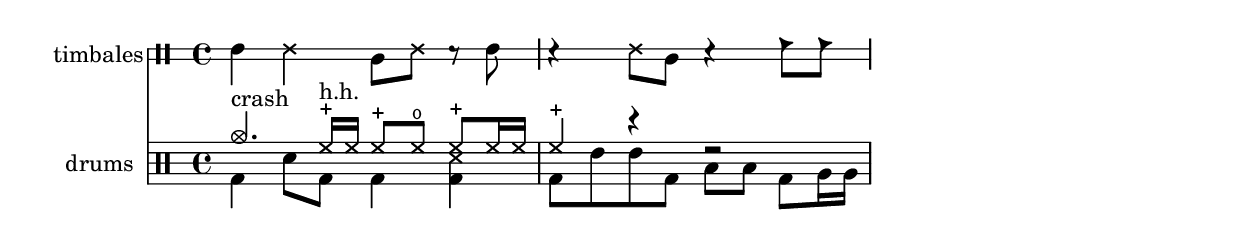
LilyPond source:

%% Do not edit this file; it is auto-generated from LSR http://lsr.dsi.unimi.it
%% This file is in the public domain.
\version "2.11.38"

\header {
  lsrtags = "rhythms, percussion"

  texidoc = "
Using the powerful pre-configured tools such as the @code{\\drummode}
function and the @code{DrumStaff} context, inputting drum parts is
quite easy: drums are placed at their own staff positions (with a
special clef symbol) and have note heads according to the drum.
Attaching an extra symbol to the drum or restricting the number of
lines is possible. 

"
  doctitle = "Adding drum parts"
} % begin verbatim
drh = \drummode { cymc4.^"crash" hhc16^"h.h." hh hhc8 hho hhc8 hh16 hh hhc4 r4 r2 }
drl = \drummode { bd4 sn8 bd bd4 << bd ss >>  bd8 tommh tommh bd toml toml bd tomfh16 tomfh }
timb = \drummode { timh4 ssh timl8 ssh r timh r4 ssh8 timl r4 cb8 cb }

\score {
  <<
    \new DrumStaff \with {
      drumStyleTable = #timbales-style
      \override StaffSymbol #'line-count = #2
      \override BarLine #'bar-size = #2
    } <<
      \set Staff.instrumentName = "timbales"
      \timb
    >>
    \new DrumStaff <<
      \set Staff.instrumentName = "drums"
      \new DrumVoice { \stemUp \drh }
      \new DrumVoice { \stemDown \drl }
    >>
  >>
  \layout {}
  \midi {
    \context {
      \Score
      tempoWholesPerMinute = #(ly:make-moment 120 4)
    }
  }
}
